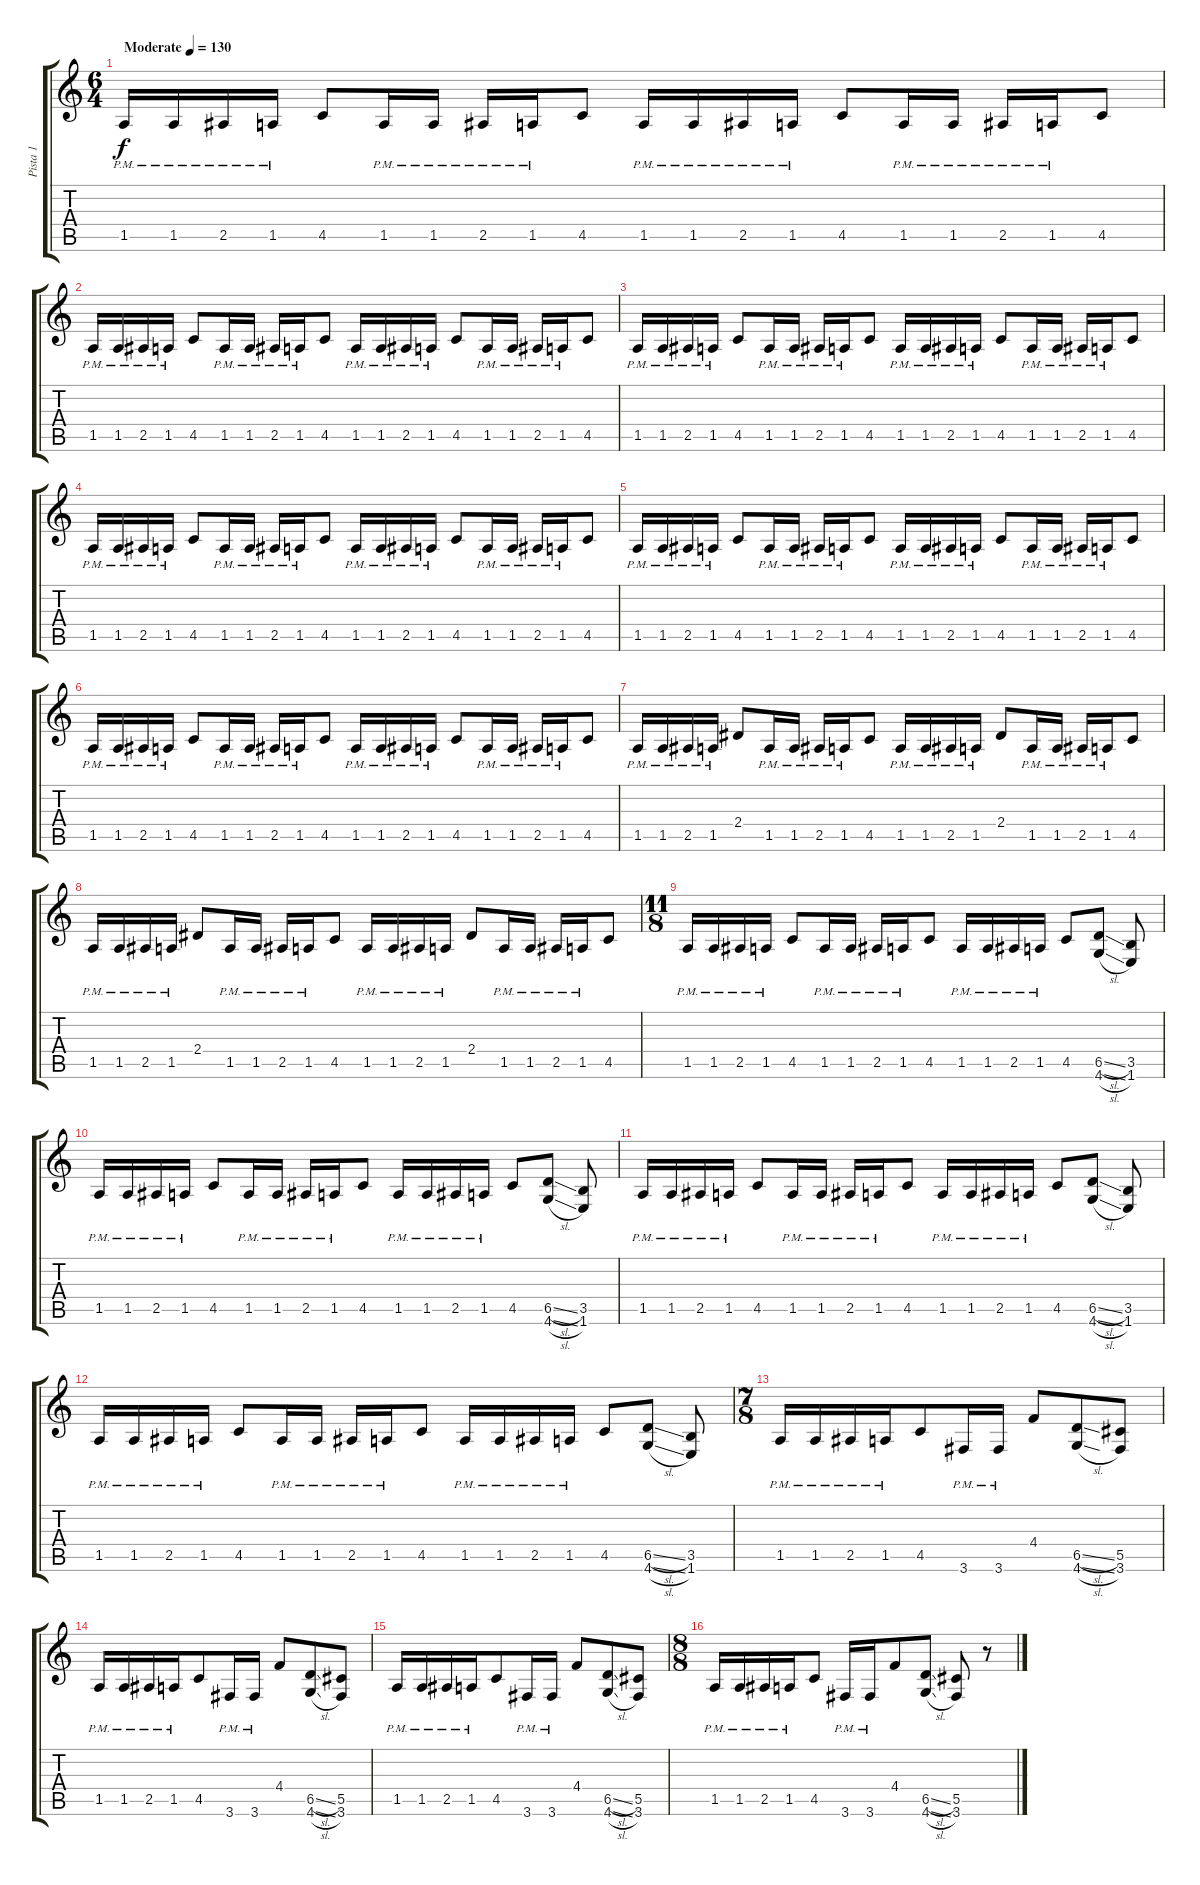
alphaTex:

\track ("Pista 1" "Pista 1") {instrument distortionguitar}
\staff {score tabs}
\tuning (Eb4 Bb3 Gb3 Db3 Ab2 Eb2) {hide}
\ts (6 4)
\tempo (130 "Moderate")
\clef g2
\ks c
1.5{pm}.16{dy f instrument distortionguitar} 1.5{pm}.16 2.5{pm}.16 1.5{pm}.16 4.5.8 1.5{pm}.16 1.5{pm}.16 2.5{pm}.16 1.5{pm}.16 4.5.8 1.5{pm}.16 1.5{pm}.16 2.5{pm}.16 1.5{pm}.16 4.5.8 1.5{pm}.16 1.5{pm}.16 2.5{pm}.16 1.5{pm}.16 4.5.8 |
1.5{pm}.16 1.5{pm}.16 2.5{pm}.16 1.5{pm}.16 4.5.8 1.5{pm}.16 1.5{pm}.16 2.5{pm}.16 1.5{pm}.16 4.5.8 1.5{pm}.16 1.5{pm}.16 2.5{pm}.16 1.5{pm}.16 4.5.8 1.5{pm}.16 1.5{pm}.16 2.5{pm}.16 1.5{pm}.16 4.5.8 |
1.5{pm}.16 1.5{pm}.16 2.5{pm}.16 1.5{pm}.16 4.5.8 1.5{pm}.16 1.5{pm}.16 2.5{pm}.16 1.5{pm}.16 4.5.8 1.5{pm}.16 1.5{pm}.16 2.5{pm}.16 1.5{pm}.16 4.5.8 1.5{pm}.16 1.5{pm}.16 2.5{pm}.16 1.5{pm}.16 4.5.8 |
1.5{pm}.16 1.5{pm}.16 2.5{pm}.16 1.5{pm}.16 4.5.8 1.5{pm}.16 1.5{pm}.16 2.5{pm}.16 1.5{pm}.16 4.5.8 1.5{pm}.16 1.5{pm}.16 2.5{pm}.16 1.5{pm}.16 4.5.8 1.5{pm}.16 1.5{pm}.16 2.5{pm}.16 1.5{pm}.16 4.5.8 |
1.5{pm}.16 1.5{pm}.16 2.5{pm}.16 1.5{pm}.16 4.5.8 1.5{pm}.16 1.5{pm}.16 2.5{pm}.16 1.5{pm}.16 4.5.8 1.5{pm}.16 1.5{pm}.16 2.5{pm}.16 1.5{pm}.16 4.5.8 1.5{pm}.16 1.5{pm}.16 2.5{pm}.16 1.5{pm}.16 4.5.8 |
1.5{pm}.16 1.5{pm}.16 2.5{pm}.16 1.5{pm}.16 4.5.8 1.5{pm}.16 1.5{pm}.16 2.5{pm}.16 1.5{pm}.16 4.5.8 1.5{pm}.16 1.5{pm}.16 2.5{pm}.16 1.5{pm}.16 4.5.8 1.5{pm}.16 1.5{pm}.16 2.5{pm}.16 1.5{pm}.16 4.5.8 |
1.5{pm}.16 1.5{pm}.16 2.5{pm}.16 1.5{pm}.16 2.4.8 1.5{pm}.16 1.5{pm}.16 2.5{pm}.16 1.5{pm}.16 4.5.8 1.5{pm}.16 1.5{pm}.16 2.5{pm}.16 1.5{pm}.16 2.4.8 1.5{pm}.16 1.5{pm}.16 2.5{pm}.16 1.5{pm}.16 4.5.8 |
1.5{pm}.16 1.5{pm}.16 2.5{pm}.16 1.5{pm}.16 2.4.8 1.5{pm}.16 1.5{pm}.16 2.5{pm}.16 1.5{pm}.16 4.5.8 1.5{pm}.16 1.5{pm}.16 2.5{pm}.16 1.5{pm}.16 2.4.8 1.5{pm}.16 1.5{pm}.16 2.5{pm}.16 1.5{pm}.16 4.5.8 |
\ts (11 8)
1.5{pm}.16 1.5{pm}.16 2.5{pm}.16 1.5{pm}.16 4.5.8 1.5{pm}.16 1.5{pm}.16 2.5{pm}.16 1.5{pm}.16 4.5.8 1.5{pm}.16 1.5{pm}.16 2.5{pm}.16 1.5{pm}.16 4.5.8 (6.5{sl} 4.6{sl}).8 (3.5 1.6).8 |
1.5{pm}.16 1.5{pm}.16 2.5{pm}.16 1.5{pm}.16 4.5.8 1.5{pm}.16 1.5{pm}.16 2.5{pm}.16 1.5{pm}.16 4.5.8 1.5{pm}.16 1.5{pm}.16 2.5{pm}.16 1.5{pm}.16 4.5.8 (6.5{sl} 4.6{sl}).8 (3.5 1.6).8 |
1.5{pm}.16 1.5{pm}.16 2.5{pm}.16 1.5{pm}.16 4.5.8 1.5{pm}.16 1.5{pm}.16 2.5{pm}.16 1.5{pm}.16 4.5.8 1.5{pm}.16 1.5{pm}.16 2.5{pm}.16 1.5{pm}.16 4.5.8 (6.5{sl} 4.6{sl}).8 (3.5 1.6).8 |
1.5{pm}.16 1.5{pm}.16 2.5{pm}.16 1.5{pm}.16 4.5.8 1.5{pm}.16 1.5{pm}.16 2.5{pm}.16 1.5{pm}.16 4.5.8 1.5{pm}.16 1.5{pm}.16 2.5{pm}.16 1.5{pm}.16 4.5.8 (6.5{sl} 4.6{sl}).8 (3.5 1.6).8 |
\ts (7 8)
1.5{pm}.16 1.5{pm}.16 2.5{pm}.16 1.5{pm}.16 4.5.8 3.6{pm}.16 3.6{pm}.16 4.4.8 (6.5{sl} 4.6{sl}).8 (5.5 3.6).8 |
1.5{pm}.16 1.5{pm}.16 2.5{pm}.16 1.5{pm}.16 4.5.8 3.6{pm}.16 3.6{pm}.16 4.4.8 (6.5{sl} 4.6{sl}).8 (5.5 3.6).8 |
1.5{pm}.16 1.5{pm}.16 2.5{pm}.16 1.5{pm}.16 4.5.8 3.6{pm}.16 3.6{pm}.16 4.4.8 (6.5{sl} 4.6{sl}).8 (5.5 3.6).8 |
\ts (8 8)
1.5{pm}.16 1.5{pm}.16 2.5{pm}.16 1.5{pm}.16 4.5.8 3.6{pm}.16 3.6{pm}.16 4.4.8 (6.5{sl} 4.6{sl}).8 (5.5 3.6).8 r.8
